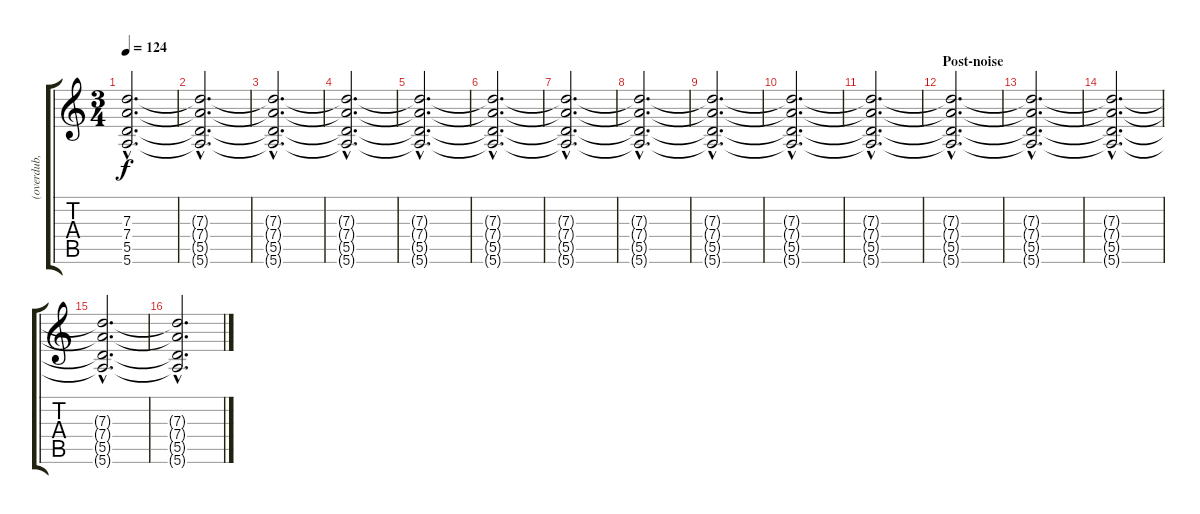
\track ("(overdub, 2nd guitar)" "(overdub, ") {instrument overdrivenguitar}
\staff {score tabs}
\tuning (E4 B3 G3 D3 A2 E2) {hide}
\ts (3 4)
\tempo 124
\clef g2
\ks c
(7.3{hac t} 7.4{hac t} 5.5{hac t} 5.6{hac t}).2{d dy f} |
(7.3{hac t} 7.4{hac t} 5.5{hac t} 5.6{hac t}).2{d} |
(7.3{hac t} 7.4{hac t} 5.5{hac t} 5.6{hac t}).2{d} |
(7.3{hac t} 7.4{hac t} 5.5{hac t} 5.6{hac t}).2{d} |
(7.3{hac t} 7.4{hac t} 5.5{hac t} 5.6{hac t}).2{d} |
(7.3{hac t} 7.4{hac t} 5.5{hac t} 5.6{hac t}).2{d} |
(7.3{hac t} 7.4{hac t} 5.5{hac t} 5.6{hac t}).2{d} |
(7.3{hac t} 7.4{hac t} 5.5{hac t} 5.6{hac t}).2{d} |
(7.3{hac t} 7.4{hac t} 5.5{hac t} 5.6{hac t}).2{d} |
(7.3{hac t} 7.4{hac t} 5.5{hac t} 5.6{hac t}).2{d} |
(7.3{hac t} 7.4{hac t} 5.5{hac t} 5.6{hac t}).2{d} |
\section ("" "Post-noise")
(7.3{hac t} 7.4{hac t} 5.5{hac t} 5.6{hac t}).2{d} |
(7.3{hac t} 7.4{hac t} 5.5{hac t} 5.6{hac t}).2{d} |
(7.3{hac t} 7.4{hac t} 5.5{hac t} 5.6{hac t}).2{d} |
(7.3{hac t} 7.4{hac t} 5.5{hac t} 5.6{hac t}).2{d} |
(7.3{hac t} 7.4{hac t} 5.5{hac t} 5.6{hac t}).2{d}
